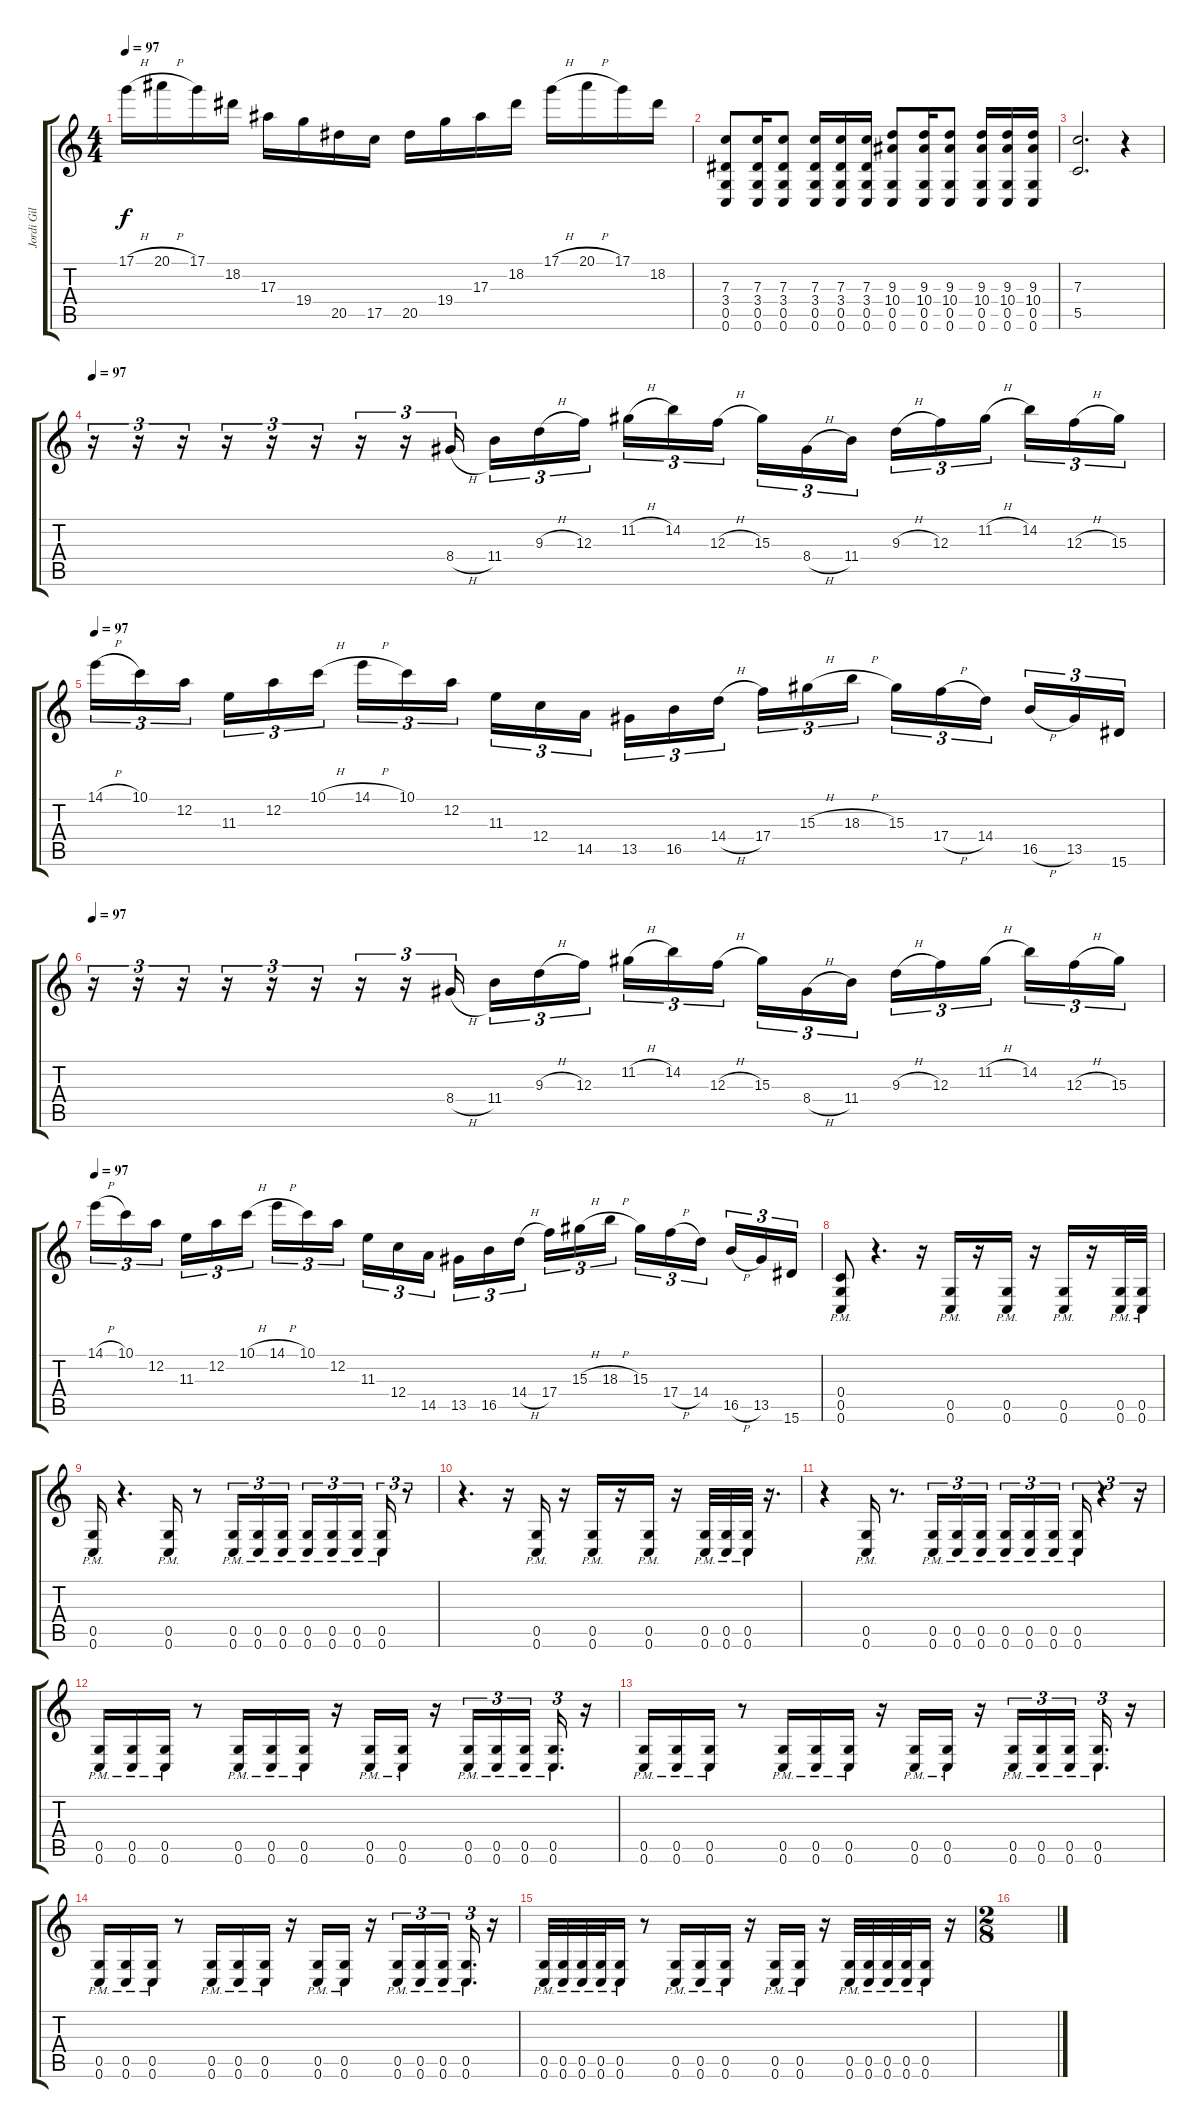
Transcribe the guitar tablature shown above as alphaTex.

\track ("Jordi Gil" "Jordi Gil") {instrument overdrivenguitar}
\staff {score tabs}
\tuning (D4 A3 F3 C3 G2 C2) {hide}
\ts (4 4)
\tempo 97
\clef g2
\ks c
17.1{h}.16{dy f} 20.1{h}.16 17.1.16 18.2.16 17.3.16 19.4.16 20.5.16 17.5.16 20.5.16 19.4.16 17.3.16 18.2.16 17.1{h}.16 20.1{h}.16 17.1.16 18.2.16 |
(7.3 3.4 0.5 0.6).8 (7.3 3.4 0.5 0.6).16 (7.3 3.4 0.5 0.6).8 (7.3 3.4 0.5 0.6).16 (7.3 3.4 0.5 0.6).16 (7.3 3.4 0.5 0.6).16 (9.3 10.4 0.5 0.6).8 (9.3 10.4 0.5 0.6).16 (9.3 10.4 0.5 0.6).8 (9.3 10.4 0.5 0.6).16 (9.3 10.4 0.5 0.6).16 (9.3 10.4 0.5 0.6).16 |
(7.3 5.5).2{d} r.4 |
\tempo 97
r.16{tu (3 2)} r.16{tu (3 2)} r.16{tu (3 2)} r.16{tu (3 2)} r.16{tu (3 2)} r.16{tu (3 2)} r.16{tu (3 2)} r.16{tu (3 2)} 8.4{h}.16{tu (3 2) beam splitsecondary} 11.4.16{tu (3 2)} 9.3{h}.16{tu (3 2)} 12.3.16{tu (3 2)} 11.2{h}.16{tu (3 2)} 14.2.16{tu (3 2)} 12.3{h}.16{tu (3 2) beam splitsecondary} 15.3.16{tu (3 2)} 8.4{h}.16{tu (3 2)} 11.4.16{tu (3 2)} 9.3{h}.16{tu (3 2)} 12.3.16{tu (3 2)} 11.2{h}.16{tu (3 2) beam splitsecondary} 14.2.16{tu (3 2)} 12.3{h}.16{tu (3 2)} 15.3.16{tu (3 2)} |
\tempo 97
14.1{h}.16{tu (3 2)} 10.1.16{tu (3 2)} 12.2.16{tu (3 2) beam splitsecondary} 11.3.16{tu (3 2)} 12.2.16{tu (3 2)} 10.1{h}.16{tu (3 2)} 14.1{h}.16{tu (3 2)} 10.1.16{tu (3 2)} 12.2.16{tu (3 2) beam splitsecondary} 11.3.16{tu (3 2)} 12.4.16{tu (3 2)} 14.5.16{tu (3 2)} 13.5.16{tu (3 2)} 16.5.16{tu (3 2)} 14.4{h}.16{tu (3 2) beam splitsecondary} 17.4.16{tu (3 2)} 15.3{h}.16{tu (3 2)} 18.3{h}.16{tu (3 2)} 15.3.16{tu (3 2)} 17.4{h}.16{tu (3 2)} 14.4.16{tu (3 2) beam splitsecondary} 16.5{h}.16{tu (3 2)} 13.5.16{tu (3 2)} 15.6.16{tu (3 2)} |
\tempo 97
r.16{tu (3 2)} r.16{tu (3 2)} r.16{tu (3 2)} r.16{tu (3 2)} r.16{tu (3 2)} r.16{tu (3 2)} r.16{tu (3 2)} r.16{tu (3 2)} 8.4{h}.16{tu (3 2) beam splitsecondary} 11.4.16{tu (3 2)} 9.3{h}.16{tu (3 2)} 12.3.16{tu (3 2)} 11.2{h}.16{tu (3 2)} 14.2.16{tu (3 2)} 12.3{h}.16{tu (3 2) beam splitsecondary} 15.3.16{tu (3 2)} 8.4{h}.16{tu (3 2)} 11.4.16{tu (3 2)} 9.3{h}.16{tu (3 2)} 12.3.16{tu (3 2)} 11.2{h}.16{tu (3 2) beam splitsecondary} 14.2.16{tu (3 2)} 12.3{h}.16{tu (3 2)} 15.3.16{tu (3 2)} |
\tempo 97
14.1{h}.16{tu (3 2)} 10.1.16{tu (3 2)} 12.2.16{tu (3 2) beam splitsecondary} 11.3.16{tu (3 2)} 12.2.16{tu (3 2)} 10.1{h}.16{tu (3 2)} 14.1{h}.16{tu (3 2)} 10.1.16{tu (3 2)} 12.2.16{tu (3 2) beam splitsecondary} 11.3.16{tu (3 2)} 12.4.16{tu (3 2)} 14.5.16{tu (3 2)} 13.5.16{tu (3 2)} 16.5.16{tu (3 2)} 14.4{h}.16{tu (3 2) beam splitsecondary} 17.4.16{tu (3 2)} 15.3{h}.16{tu (3 2)} 18.3{h}.16{tu (3 2)} 15.3.16{tu (3 2)} 17.4{h}.16{tu (3 2)} 14.4.16{tu (3 2) beam splitsecondary} 16.5{h}.16{tu (3 2)} 13.5.16{tu (3 2)} 15.6.16{tu (3 2)} |
(0.4{pm} 0.5{pm} 0.6{pm}).8{instrument distortionguitar} r.4{d} r.16 (0.5{pm} 0.6{pm}).16 r.16 (0.5{pm} 0.6{pm}).16 r.16 (0.5{pm} 0.6{pm}).16 r.16 (0.5{pm} 0.6{pm}).32 (0.5{pm} 0.6{pm}).32 |
(0.5{pm} 0.6{pm}).16 r.4{d} (0.5{pm} 0.6{pm}).16 r.8 (0.5{pm} 0.6{pm}).16{tu (3 2)} (0.5{pm} 0.6{pm}).16{tu (3 2)} (0.5{pm} 0.6{pm}).16{tu (3 2)} (0.5{pm} 0.6{pm}).16{tu (3 2)} (0.5{pm} 0.6{pm}).16{tu (3 2)} (0.5{pm} 0.6{pm}).16{tu (3 2) beam splitsecondary} (0.5{pm} 0.6{pm}).16{tu (3 2)} r.8{tu (3 2)} |
r.4{d} r.16 (0.5{pm} 0.6{pm}).16 r.16 (0.5{pm} 0.6{pm}).16 r.16 (0.5{pm} 0.6{pm}).16 r.16 (0.5{pm} 0.6{pm}).32 (0.5{pm} 0.6{pm}).32 (0.5{pm} 0.6{pm}).32 r.16{d} |
r.4 (0.5{pm} 0.6{pm}).16 r.8{d} (0.5{pm} 0.6{pm}).16{tu (3 2)} (0.5{pm} 0.6{pm}).16{tu (3 2)} (0.5{pm} 0.6{pm}).16{tu (3 2) beam splitsecondary} (0.5{pm} 0.6{pm}).16{tu (3 2)} (0.5{pm} 0.6{pm}).16{tu (3 2)} (0.5{pm} 0.6{pm}).16{tu (3 2)} (0.5{pm} 0.6{pm}).16{tu (3 2)} r.4{tu (3 2)} r.16{tu (3 2)} |
(0.5{pm} 0.6{pm}).16 (0.5{pm} 0.6{pm}).16 (0.5{pm} 0.6{pm}).16 r.8 (0.5{pm} 0.6{pm}).16 (0.5{pm} 0.6{pm}).16 (0.5{pm} 0.6{pm}).16 r.16 (0.5{pm} 0.6{pm}).16 (0.5{pm} 0.6{pm}).16 r.16 (0.5{pm} 0.6{pm}).16{tu (3 2)} (0.5{pm} 0.6{pm}).16{tu (3 2)} (0.5{pm} 0.6{pm}).16{tu (3 2) beam splitsecondary} (0.5{pm} 0.6{pm}).16{d tu (3 2)} r.16 |
(0.5{pm} 0.6{pm}).16 (0.5{pm} 0.6{pm}).16 (0.5{pm} 0.6{pm}).16 r.8 (0.5{pm} 0.6{pm}).16 (0.5{pm} 0.6{pm}).16 (0.5{pm} 0.6{pm}).16 r.16 (0.5{pm} 0.6{pm}).16 (0.5{pm} 0.6{pm}).16 r.16 (0.5{pm} 0.6{pm}).16{tu (3 2)} (0.5{pm} 0.6{pm}).16{tu (3 2)} (0.5{pm} 0.6{pm}).16{tu (3 2) beam splitsecondary} (0.5{pm} 0.6{pm}).16{d tu (3 2)} r.16 |
(0.5{pm} 0.6{pm}).16 (0.5{pm} 0.6{pm}).16 (0.5{pm} 0.6{pm}).16 r.8 (0.5{pm} 0.6{pm}).16 (0.5{pm} 0.6{pm}).16 (0.5{pm} 0.6{pm}).16 r.16 (0.5{pm} 0.6{pm}).16 (0.5{pm} 0.6{pm}).16 r.16 (0.5{pm} 0.6{pm}).16{tu (3 2)} (0.5{pm} 0.6{pm}).16{tu (3 2)} (0.5{pm} 0.6{pm}).16{tu (3 2) beam splitsecondary} (0.5{pm} 0.6{pm}).16{d tu (3 2)} r.16 |
(0.5{pm} 0.6{pm}).32 (0.5{pm} 0.6{pm}).32 (0.5{pm} 0.6{pm}).32 (0.5{pm} 0.6{pm}).32 (0.5{pm} 0.6{pm}).16 r.8 (0.5{pm} 0.6{pm}).16 (0.5{pm} 0.6{pm}).16 (0.5{pm} 0.6{pm}).16 r.16 (0.5{pm} 0.6{pm}).16 (0.5{pm} 0.6{pm}).16 r.16 (0.5{pm} 0.6{pm}).32 (0.5{pm} 0.6{pm}).32 (0.5{pm} 0.6{pm}).32 (0.5{pm} 0.6{pm}).32 (0.5{pm} 0.6{pm}).16 r.16 |
\ts (2 8)
